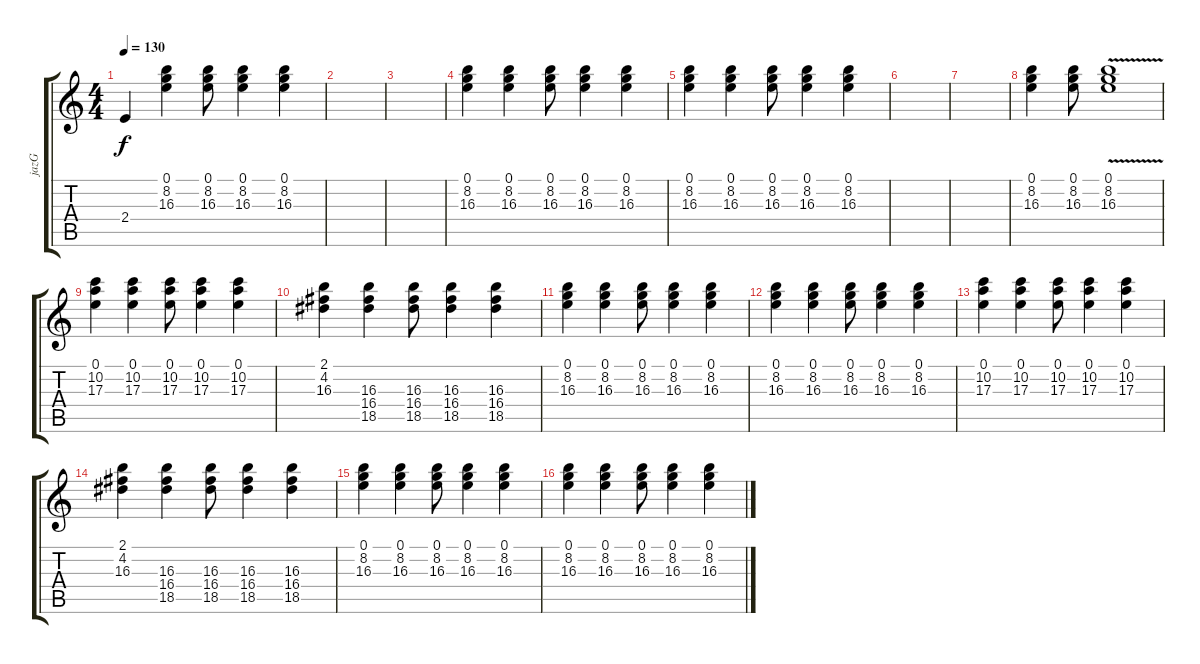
\track ("jazG" "jazG") {instrument electricguitarjazz}
\staff {score tabs}
\tuning (E4 B3 G3 D3 A2 E2) {hide}
\ts (4 4)
\tempo 130
\clef g2
\ks c
2.4.4{dy f} (0.1 8.2 16.3).4 (0.1 8.2 16.3).8 (0.1 8.2 16.3).4 (0.1 8.2 16.3).4 |
|
|
(0.1 8.2 16.3).4 (0.1 8.2 16.3).4 (0.1 8.2 16.3).8 (0.1 8.2 16.3).4 (0.1 8.2 16.3).4 |
(0.1 8.2 16.3).4 (0.1 8.2 16.3).4 (0.1 8.2 16.3).8 (0.1 8.2 16.3).4 (0.1 8.2 16.3).4 |
|
|
(0.1 8.2 16.3).4 (0.1 8.2 16.3).8 (0.1{v} 8.2 16.3).1 |
(0.1 10.2 17.3).4 (0.1 10.2 17.3).4 (0.1 10.2 17.3).8 (0.1 10.2 17.3).4 (0.1 10.2 17.3).4 |
(2.1 4.2 16.3).4 (16.3 16.4 18.5).4 (16.3 16.4 18.5).8 (16.3 16.4 18.5).4 (16.3 16.4 18.5).4 |
(0.1 8.2 16.3).4 (0.1 8.2 16.3).4 (0.1 8.2 16.3).8 (0.1 8.2 16.3).4 (0.1 8.2 16.3).4 |
(0.1 8.2 16.3).4 (0.1 8.2 16.3).4 (0.1 8.2 16.3).8 (0.1 8.2 16.3).4 (0.1 8.2 16.3).4 |
(0.1 10.2 17.3).4 (0.1 10.2 17.3).4 (0.1 10.2 17.3).8 (0.1 10.2 17.3).4 (0.1 10.2 17.3).4 |
(2.1 4.2 16.3).4 (16.3 16.4 18.5).4 (16.3 16.4 18.5).8 (16.3 16.4 18.5).4 (16.3 16.4 18.5).4 |
(0.1 8.2 16.3).4 (0.1 8.2 16.3).4 (0.1 8.2 16.3).8 (0.1 8.2 16.3).4 (0.1 8.2 16.3).4 |
(0.1 8.2 16.3).4 (0.1 8.2 16.3).4 (0.1 8.2 16.3).8 (0.1 8.2 16.3).4 (0.1 8.2 16.3).4
